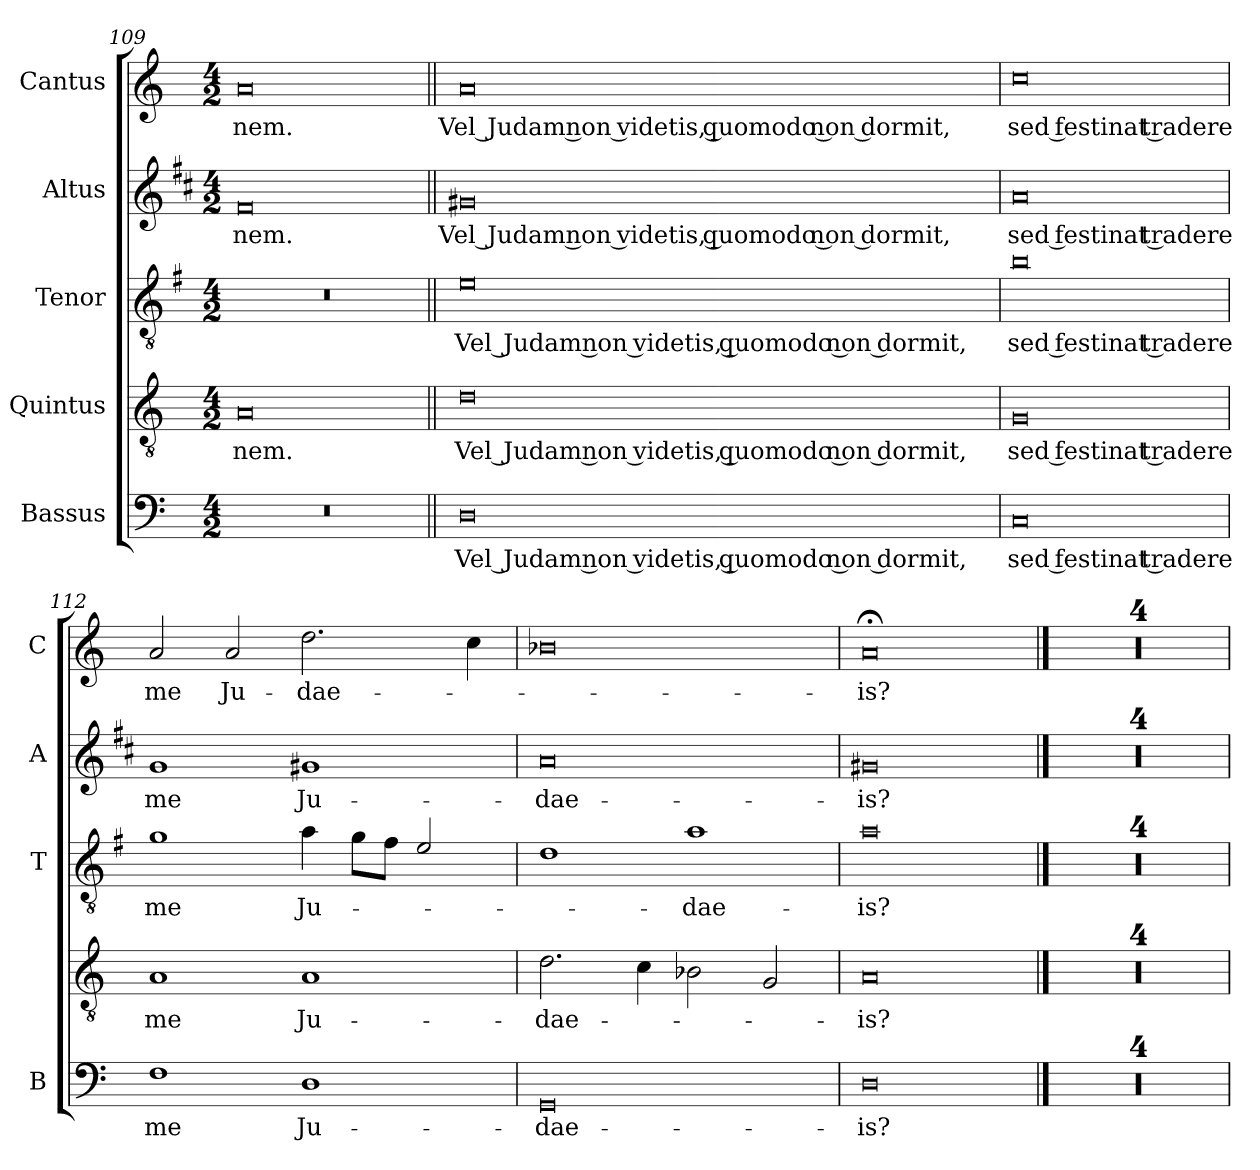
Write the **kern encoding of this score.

**kern	**text	**kern	**text	**kern	**text	**kern	**text	**kern	**text
*part5	*part5	*part4	*part4	*part3	*part3	*part2	*part2	*part1	*part1
*staff5	*staff5	*staff4	*staff4	*staff3	*staff3	*staff2	*staff2	*staff1	*staff1
*I"Bassus	*	*I"Quintus	*	*I"Tenor	*	*I"Altus	*	*I"Cantus	*
*I'B	*	*	*	*I'T	*	*I'A	*	*I'C	*
*clefF4	*	*clefGv2	*	*clefGv2	*	*clefG2	*	*clefG2	*
*	*	*	*	*ITrd4c7	*	*ITrd1c2	*	*	*
*k[]	*	*k[]	*	*k[]	*	*k[]	*	*k[]	*
*C:	*	*C:	*	*C:	*	*C:	*	*C:	*
*M4/2	*	*M4/2	*	*M4/2	*	*M4/2	*	*M4/2	*
=109	=109	=109	=109	=109	=109	=109	=109	=109	=109
!	!	!	!LO:LY:b	!	!	!	!LO:LY:b	!	!LO:LY:b
0r	.	0A	-nem.	0r	.	0e	-nem.	0a	-nem.
=110||	=110||	=110||	=110||	=110||	=110||	=110||	=110||	=110||	=110||
!	!LO:LY:b	!	!LO:LY:b	!	!LO:LY:b	!	!LO:LY:b	!	!LO:LY:b
0D	Vel Judam non videtis, quomodo non dormit,	0d	Vel Judam non videtis, quomodo non dormit,	0A	Vel Judam non videtis, quomodo non dormit,	0f#X	Vel Judam non videtis, quomodo non dormit,	0a	Vel Judam non videtis, quomodo non dormit,
=111	=111	=111	=111	=111	=111	=111	=111	=111	=111
!	!LO:LY:b	!	!LO:LY:b	!	!LO:LY:b	!	!LO:LY:b	!	!LO:LY:b
0C	sed festinat tradere	0G	sed festinat tradere	0e	sed festinat tradere	0g	sed festinat tradere	0cc	sed festinat tradere
!!LO:LB:g=z
=112	=112	=112	=112	=112	=112	=112	=112	=112	=112
!	!LO:LY:b	!	!LO:LY:b	!	!LO:LY:b	!	!LO:LY:b	!	!LO:LY:b
1F	me	1A	me	1c	me	1f	me	2a/	me
!	!	!	!	!	!	!	!	!	!LO:LY:b
.	.	.	.	.	.	.	.	2a/	Ju-
!	!LO:LY:b	!	!LO:LY:b	!	!LO:LY:b	!	!LO:LY:b	!	!LO:LY:b
1D	Ju-	1A	Ju-	4d\	Ju-	1f#X	Ju-	2.dd\	-dae-
.	.	.	.	8c\L	.	.	.	.	.
.	.	.	.	8B\J	.	.	.	.	.
.	.	.	.	2A/	.	.	.	.	.
.	.	.	.	.	.	.	.	4cc\	.
=113	=113	=113	=113	=113	=113	=113	=113	=113	=113
!	!LO:LY:b	!	!LO:LY:b	!	!	!	!LO:LY:b	!	!
0GG	-dae-	2.d\	-dae-	1G	.	0g	-dae-	0b-X	.
.	.	4c\	.	.	.	.	.	.	.
!	!	!	!	!	!LO:LY:b	!	!	!	!
.	.	2B-X\	.	1d	-dae-	.	.	.	.
.	.	2G/	.	.	.	.	.	.	.
=114	=114	=114	=114	=114	=114	=114	=114	=114	=114
!	!LO:LY:b	!	!LO:LY:b	!	!LO:LY:b	!	!LO:LY:b	!	!LO:LY:b
0D	-is?	0A	-is?	0d	-is?	0f#X	-is?	0a;<	-is?
==115	==115	==115	==115	==115	==115	==115	==115	==115	==115
0r	.	0r	.	0r	.	0r	.	0r	.
=116	=116	=116	=116	=116	=116	=116	=116	=116	=116
0r	.	0r	.	0r	.	0r	.	0r	.
=117	=117	=117	=117	=117	=117	=117	=117	=117	=117
0r	.	0r	.	0r	.	0r	.	0r	.
=118	=118	=118	=118	=118	=118	=118	=118	=118	=118
0r	.	0r	.	0r	.	0r	.	0r	.
=	=	=	=	=	=	=	=	=	=
*-	*-	*-	*-	*-	*-	*-	*-	*-	*-
